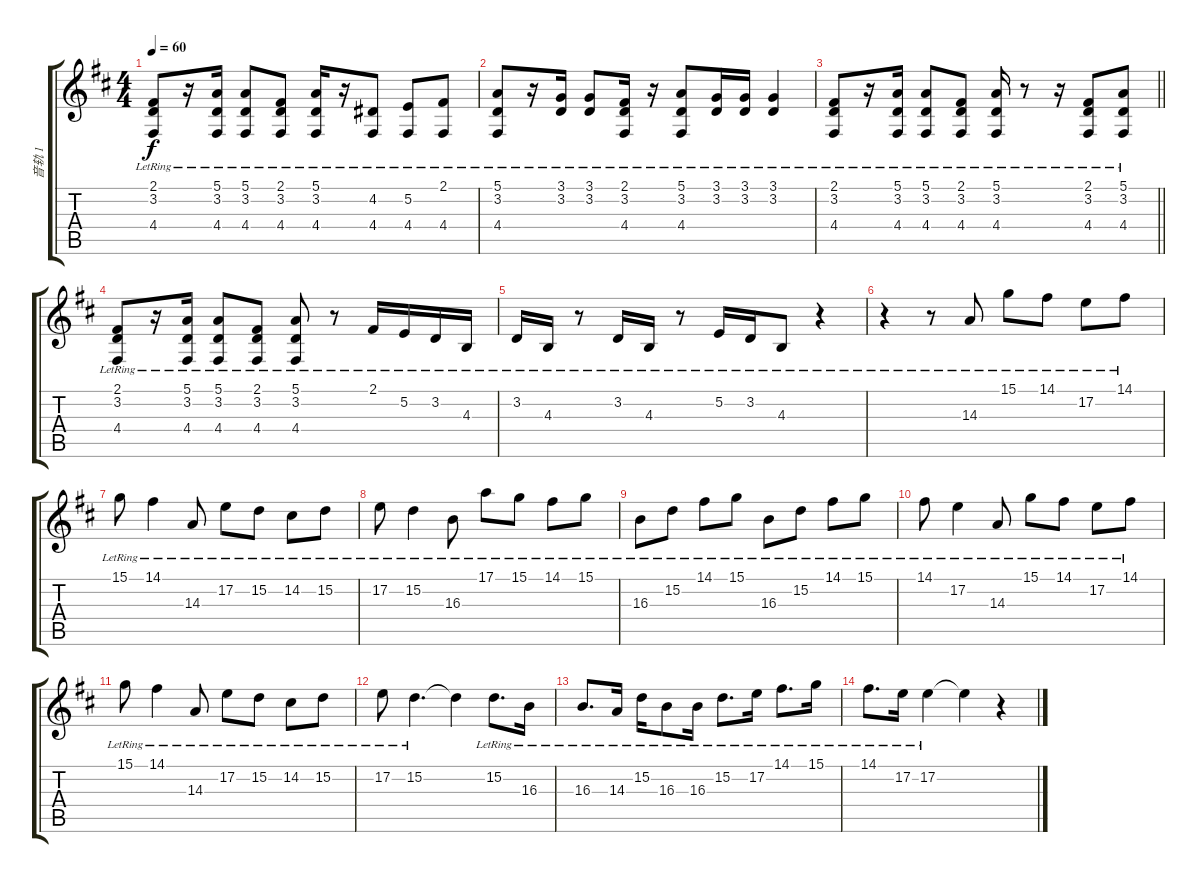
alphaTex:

\track ("音轨 1" "音轨 1") {instrument acousticgrandpiano}
\staff {score tabs}
\tuning (E4 B3 G3 D3 A2 E2) {hide}
\ts (4 4)
\tempo 60
\clef g2
\ks d
(2.1{lr} 3.2{lr} 4.4{lr}).8{dy f} r.16 (5.1{lr} 3.2{lr} 4.4{lr}).16 (5.1{lr} 3.2{lr} 4.4{lr}).8 (2.1{lr} 3.2{lr} 4.4{lr}).8 (5.1{lr} 3.2{lr} 4.4{lr}).16 r.16 (4.2{lr} 4.4{lr}).8 (5.2{lr} 4.4{lr}).8 (2.1{lr} 4.4{lr}).8 |
(5.1{lr} 3.2{lr} 4.4{lr}).8 r.16 (3.1{lr} 3.2{lr}).16 (3.1{lr} 3.2{lr}).8 (2.1{lr} 3.2{lr} 4.4{lr}).16 r.16 (5.1{lr} 3.2{lr} 4.4{lr}).8 (3.1{lr} 3.2{lr}).16 (3.1{lr} 3.2{lr}).16 (3.1{lr} 3.2{lr}).4 |
\barLineRight lightlight
(2.1{lr} 3.2{lr} 4.4{lr}).8 r.16 (5.1{lr} 3.2{lr} 4.4{lr}).16 (5.1{lr} 3.2{lr} 4.4{lr}).8 (2.1{lr} 3.2{lr} 4.4{lr}).8 (5.1{lr} 3.2{lr} 4.4{lr}).16 r.8 r.16 (2.1{lr} 3.2{lr} 4.4{lr}).8 (5.1{lr} 3.2{lr} 4.4{lr}).8 |
(2.1{lr} 3.2{lr} 4.4{lr}).8 r.16 (5.1{lr} 3.2{lr} 4.4{lr}).16 (5.1{lr} 3.2{lr} 4.4{lr}).8 (2.1{lr} 3.2{lr} 4.4{lr}).8 (5.1{lr} 3.2{lr} 4.4{lr}).8 r.8 2.1{lr}.16 5.2{lr}.16 3.2{lr}.16 4.3{lr}.16 |
3.2{lr}.16 4.3{lr}.16 r.8 3.2{lr}.16 4.3{lr}.16 r.8 5.2{lr}.16 3.2{lr}.16 4.3{lr}.8 r.4 |
r.4 r.8 14.3{lr}.8 15.1{lr}.8 14.1{lr}.8 17.2{lr}.8 14.1{lr}.8 |
15.1{lr}.8 14.1{lr}.4 14.3{lr}.8 17.2{lr}.8 15.2{lr}.8 14.2{lr}.8 15.2{lr}.8 |
17.2{lr}.8 15.2{lr}.4 16.3{lr}.8 17.1{lr}.8 15.1{lr}.8 14.1{lr}.8 15.1{lr}.8 |
16.3{lr}.8 15.2{lr}.8 14.1{lr}.8 15.1{lr}.8 16.3{lr}.8 15.2{lr}.8 14.1{lr}.8 15.1{lr}.8 |
14.1{lr}.8 17.2{lr}.4 14.3{lr}.8 15.1{lr}.8 14.1{lr}.8 17.2{lr}.8 14.1{lr}.8 |
15.1{lr}.8 14.1{lr}.4 14.3{lr}.8 17.2{lr}.8 15.2{lr}.8 14.2{lr}.8 15.2{lr}.8 |
17.2{lr}.8 15.2{lr}.4{d} 15.2{t}.4 15.2{lr}.8{d} 16.3{lr}.16 |
16.3{lr}.8{d} 14.3{lr}.16 15.2{lr}.16 16.3{lr}.8 16.3{lr}.16 15.2{lr}.8{d} 17.2{lr}.16 14.1{lr}.8{d} 15.1{lr}.16 |
14.1{lr}.8{d txt ""} 17.2{lr}.16 17.2{lr}.4 17.2{t}.4 r.4
